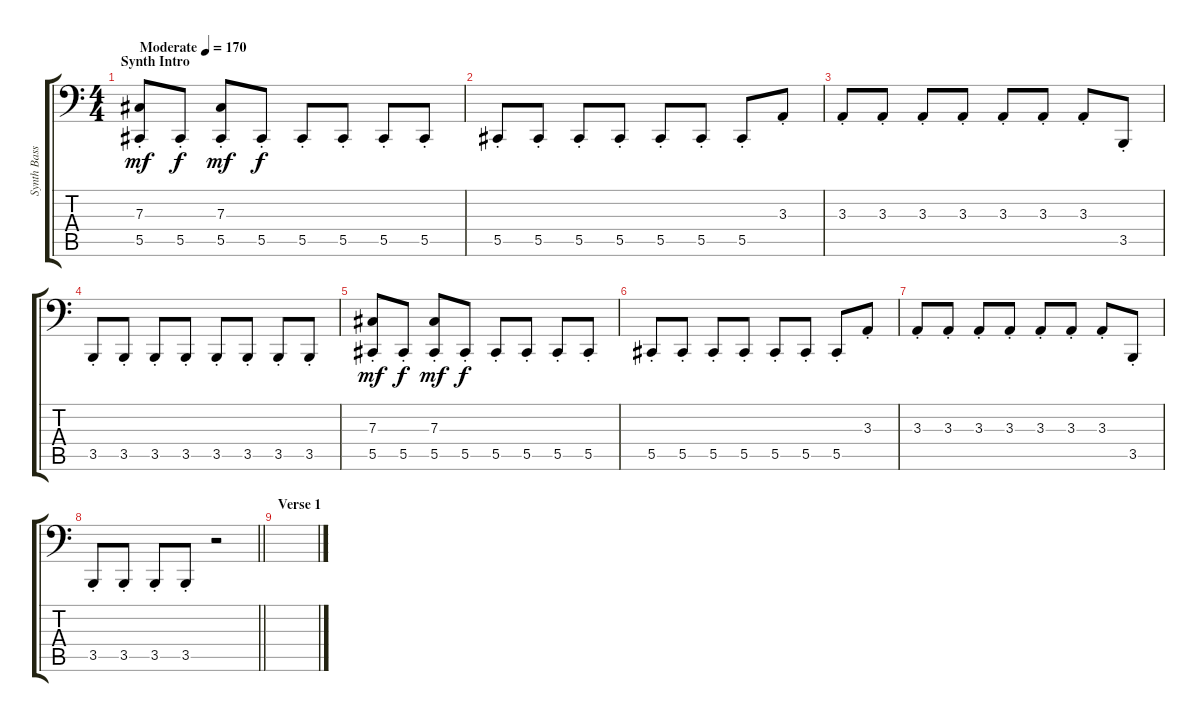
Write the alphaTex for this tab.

\track ("Synth Bass" "Synth Bass") {instrument lead2sawtooth}
\staff {score tabs}
\tuning (Eb2 Bb2 Gb2 Db2 Ab1 Db1) {hide}
\ts (4 4)
\section ("" "Synth Intro")
\tempo (170 "Moderate")
\clef f4
\ks c
(7.3 5.5{st}).8{dy mf instrument lead2sawtooth} 5.5{st}.8{dy f} (7.3 5.5{st}).8{dy mf} 5.5{st}.8{dy f} 5.5{st}.8 5.5{st}.8 5.5{st}.8 5.5{st}.8 |
5.5{st}.8 5.5{st}.8 5.5{st}.8 5.5{st}.8 5.5{st}.8 5.5{st}.8 5.5{st}.8 3.3{st}.8 |
3.3{st}.8 3.3{st}.8 3.3{st}.8 3.3{st}.8 3.3{st}.8 3.3{st}.8 3.3{st}.8 3.5{st}.8 |
3.5{st}.8 3.5{st}.8 3.5{st}.8 3.5{st}.8 3.5{st}.8 3.5{st}.8 3.5{st}.8 3.5{st}.8 |
(7.3 5.5{st}).8{dy mf} 5.5{st}.8{dy f} (7.3 5.5{st}).8{dy mf} 5.5{st}.8{dy f} 5.5{st}.8 5.5{st}.8 5.5{st}.8 5.5{st}.8 |
5.5{st}.8 5.5{st}.8 5.5{st}.8 5.5{st}.8 5.5{st}.8 5.5{st}.8 5.5{st}.8 3.3{st}.8 |
3.3{st}.8 3.3{st}.8 3.3{st}.8 3.3{st}.8 3.3{st}.8 3.3{st}.8 3.3{st}.8 3.5{st}.8 |
\barLineRight lightlight
3.5{st}.8 3.5{st}.8 3.5{st}.8 3.5{st}.8 r.2 |
\section ("" "Verse 1")
